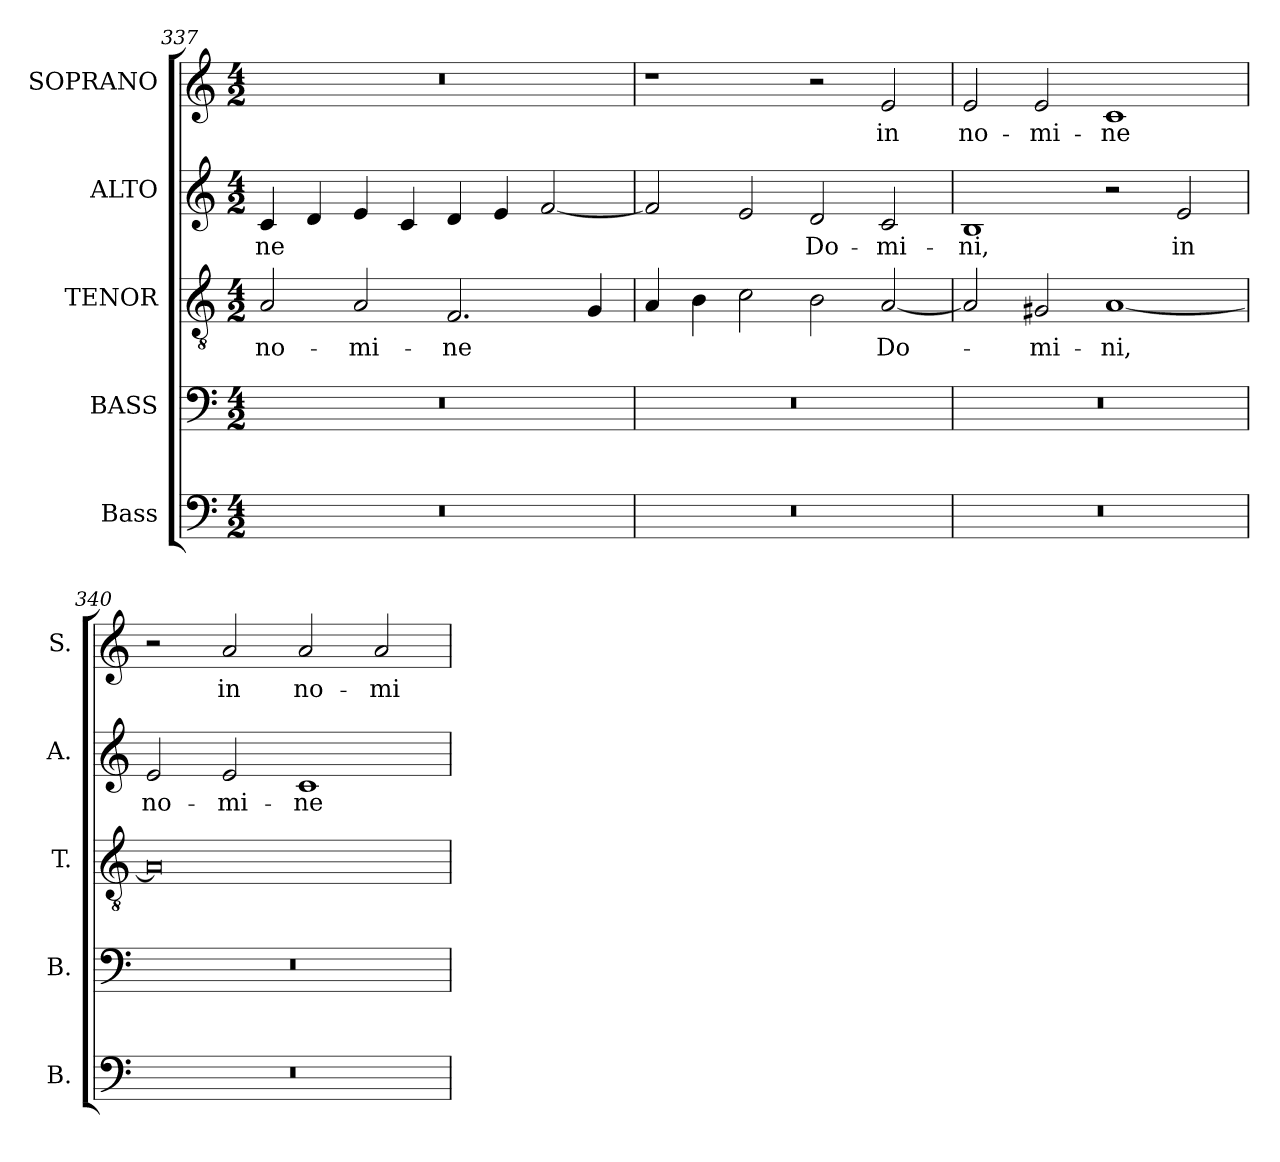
**kern	**kern	**kern	**text	**kern	**text	**kern	**text
*part5	*part4	*part3	*part3	*part2	*part2	*part1	*part1
*staff5	*staff4	*staff3	*staff3	*staff2	*staff2	*staff1	*staff1
*I"Bass	*I"BASS	*I"TENOR	*	*I"ALTO	*	*I"SOPRANO	*
*I'B.	*I'B.	*I'T.	*	*I'A.	*	*I'S.	*
*clefF4	*clefF4	*clefGv2	*	*clefG2	*	*clefG2	*
*	*	*ITrd7c12	*	*	*	*	*
*k[]	*k[]	*k[]	*	*k[]	*	*k[]	*
*C:	*C:	*C:	*	*C:	*	*C:	*
*M4/2	*M4/2	*M4/2	*	*M4/2	*	*M4/2	*
=337	=337	=337	=337	=337	=337	=337	=337
!LO:N:vis=1	!LO:N:vis=1	!	!	!	!	!	!
!	!	!	!LO:LY:b:color=#000000	!	!	!	!
!	!	!	!	!	!LO:LY:b:color=#000000	!LO:N:vis=1	!
0r	0r	2AAi/	no-	4ci/	-ne	0r	.
.	.	.	.	4di/	.	.	.
!	!	!	!LO:LY:b:color=#000000	!	!	!	!
.	.	2AAi/	-mi-	4ei/	.	.	.
.	.	.	.	4ci/	.	.	.
!	!	!	!LO:LY:b:color=#000000	!	!	!	!
.	.	2.FFi/	-ne	4di/	.	.	.
.	.	.	.	4ei/	.	.	.
.	.	.	.	[2fi/	.	.	.
.	.	4GGi/	.	.	.	.	.
=338	=338	=338	=338	=338	=338	=338	=338
!LO:N:vis=1	!LO:N:vis=1	!	!	!	!	!	!
0r	0r	4AAi/	.	2fi/]	.	1r	.
.	.	4BBi\	.	.	.	.	.
.	.	2Ci\	.	2ei/	.	.	.
!	!	!	!	!	!LO:LY:b:color=#000000	!	!
.	.	2BBi\	.	2di/	Do-	2r	.
!	!	!	!LO:LY:b:color=#000000	!	!	!	!
!	!	!	!	!	!LO:LY:b:color=#000000	!	!
!	!	!	!	!	!	!	!LO:LY:b:color=#000000
.	.	[2AAi/	Do-	2ci/	-mi-	2ei/	in
=339	=339	=339	=339	=339	=339	=339	=339
!LO:N:vis=1	!LO:N:vis=1	!	!	!	!	!	!
!	!	!	!	!	!LO:LY:b:color=#000000	!	!
!	!	!	!	!	!	!	!LO:LY:b:color=#000000
0r	0r	2AAi/]	.	1Bi	-ni,	2ei/	no-
!	!	!	!LO:LY:b:color=#000000	!	!	!	!
!	!	!	!	!	!	!	!LO:LY:b:color=#000000
.	.	2GG#Xi/	-mi-	.	.	2ei/	-mi-
!	!	!	!LO:LY:b:color=#000000	!	!	!	!
!	!	!	!	!	!	!	!LO:LY:b:color=#000000
.	.	[1AAi	-ni,	2r	.	1ci	-ne
!	!	!	!	!	!LO:LY:b:color=#000000	!	!
.	.	.	.	2ei/	in	.	.
!!LO:LB:g=z
=340	=340	=340	=340	=340	=340	=340	=340
!LO:N:vis=1	!LO:N:vis=1	!	!	!	!	!	!
!	!	!	!	!	!LO:LY:b:color=#000000	!	!
0r	0r	0AAi]	.	2ei/	no-	2r	.
!	!	!	!	!	!LO:LY:b:color=#000000	!	!
!	!	!	!	!	!	!	!LO:LY:b:color=#000000
.	.	.	.	2ei/	-mi-	2ai/	in
!	!	!	!	!	!LO:LY:b:color=#000000	!	!
!	!	!	!	!	!	!	!LO:LY:b:color=#000000
.	.	.	.	1ci	-ne	2ai/	no-
!	!	!	!	!	!	!	!LO:LY:b:color=#000000
.	.	.	.	.	.	2ai/	-mi-
=	=	=	=	=	=	=	=
*-	*-	*-	*-	*-	*-	*-	*-
